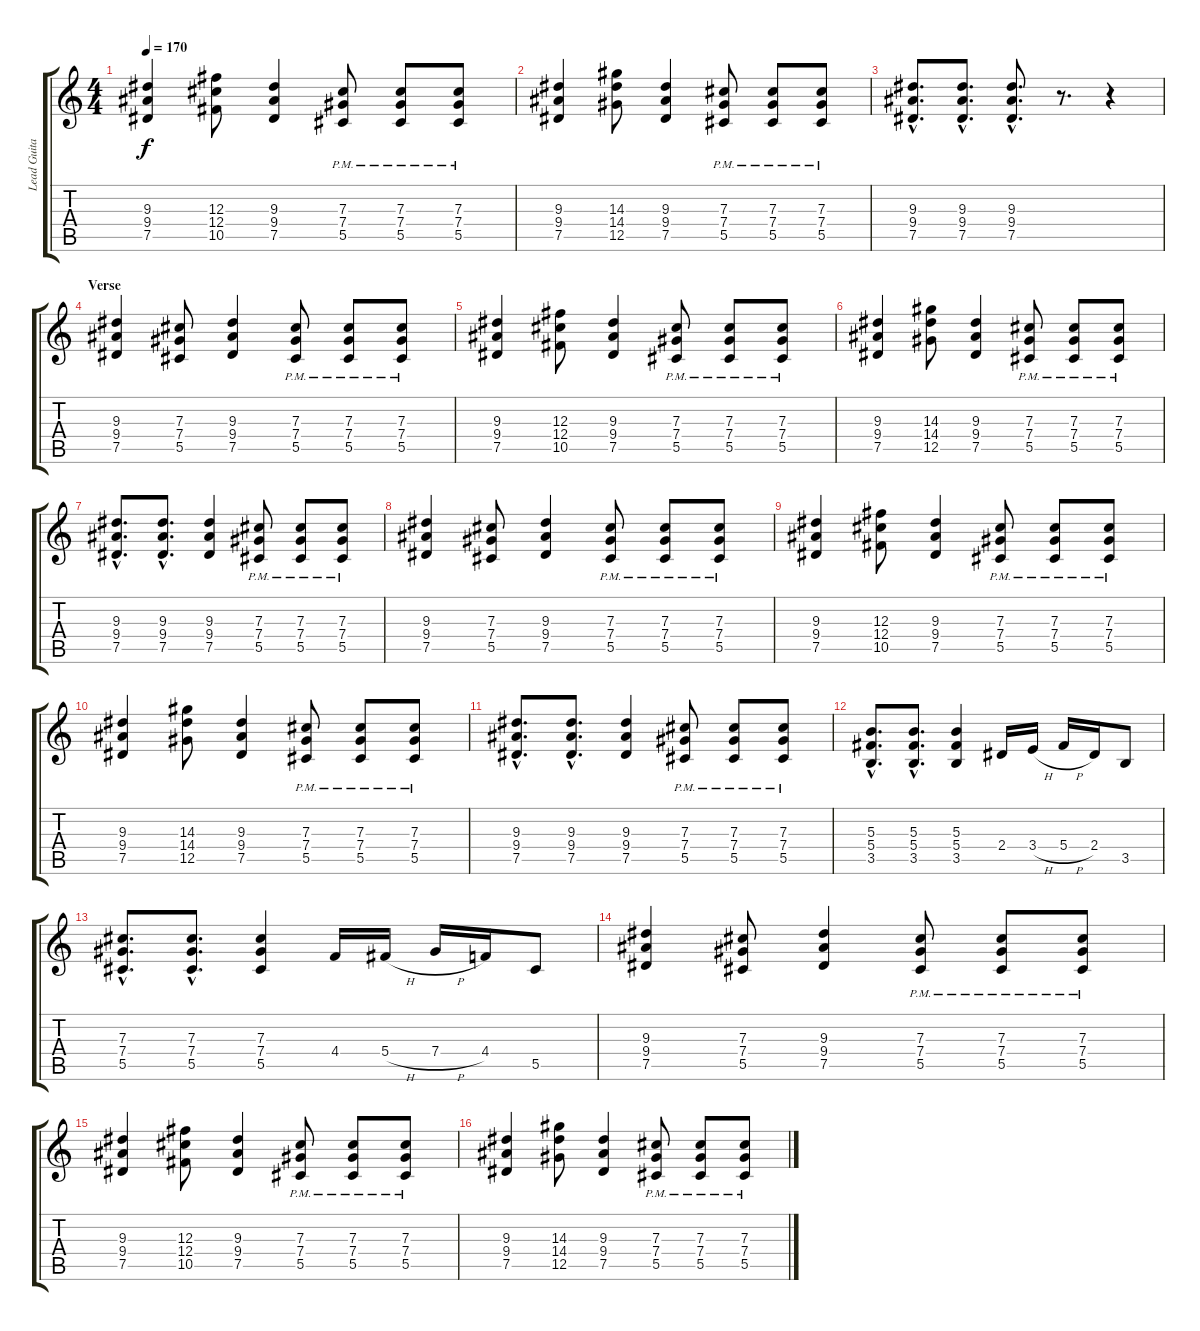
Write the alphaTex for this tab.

\track ("Lead Guitar" "Lead Guita") {instrument distortionguitar}
\staff {score tabs}
\tuning (Eb4 Bb3 Gb3 Db3 Ab2 Eb2) {hide}
\ts (4 4)
\tempo 170
\clef g2
\ks c
(9.3 9.4 7.5).4{dy f} (12.3 12.4 10.5).8 (9.3 9.4 7.5).4 (7.3{pm} 7.4{pm} 5.5{pm}).8 (7.3{pm} 7.4{pm} 5.5{pm}).8 (7.3{pm} 7.4{pm} 5.5{pm}).8 |
(9.3 9.4 7.5).4 (14.3 14.4 12.5).8 (9.3 9.4 7.5).4 (7.3{pm} 7.4{pm} 5.5{pm}).8 (7.3{pm} 7.4{pm} 5.5{pm}).8 (7.3{pm} 7.4{pm} 5.5{pm}).8 |
(9.3{hac} 9.4{hac} 7.5{hac}).8{d} (9.3{hac} 9.4{hac} 7.5{hac}).8{d} (9.3{hac} 9.4{hac} 7.5{hac}).8{d} r.8{d} r.4 |
\section ("" "Verse")
(9.3 9.4 7.5).4 (7.3 7.4 5.5).8 (9.3 9.4 7.5).4 (7.3{pm} 7.4{pm} 5.5{pm}).8 (7.3{pm} 7.4{pm} 5.5{pm}).8 (7.3{pm} 7.4{pm} 5.5{pm}).8 |
(9.3 9.4 7.5).4 (12.3 12.4 10.5).8 (9.3 9.4 7.5).4 (7.3{pm} 7.4{pm} 5.5{pm}).8 (7.3{pm} 7.4{pm} 5.5{pm}).8 (7.3{pm} 7.4{pm} 5.5{pm}).8 |
(9.3 9.4 7.5).4 (14.3 14.4 12.5).8 (9.3 9.4 7.5).4 (7.3{pm} 7.4{pm} 5.5{pm}).8 (7.3{pm} 7.4{pm} 5.5{pm}).8 (7.3{pm} 7.4{pm} 5.5{pm}).8 |
(9.3{hac} 9.4{hac} 7.5{hac}).8{d} (9.3{hac} 9.4{hac} 7.5{hac}).8{d} (9.3 9.4 7.5).4 (7.3{pm} 7.4{pm} 5.5{pm}).8 (7.3{pm} 7.4{pm} 5.5{pm}).8 (7.3{pm} 7.4{pm} 5.5{pm}).8 |
(9.3 9.4 7.5).4 (7.3 7.4 5.5).8 (9.3 9.4 7.5).4 (7.3{pm} 7.4{pm} 5.5{pm}).8 (7.3{pm} 7.4{pm} 5.5{pm}).8 (7.3{pm} 7.4{pm} 5.5{pm}).8 |
(9.3 9.4 7.5).4 (12.3 12.4 10.5).8 (9.3 9.4 7.5).4 (7.3{pm} 7.4{pm} 5.5{pm}).8 (7.3{pm} 7.4{pm} 5.5{pm}).8 (7.3{pm} 7.4{pm} 5.5{pm}).8 |
(9.3 9.4 7.5).4 (14.3 14.4 12.5).8 (9.3 9.4 7.5).4 (7.3{pm} 7.4{pm} 5.5{pm}).8 (7.3{pm} 7.4{pm} 5.5{pm}).8 (7.3{pm} 7.4{pm} 5.5{pm}).8 |
(9.3{hac} 9.4{hac} 7.5{hac}).8{d} (9.3{hac} 9.4{hac} 7.5{hac}).8{d} (9.3 9.4 7.5).4 (7.3{pm} 7.4{pm} 5.5{pm}).8 (7.3{pm} 7.4{pm} 5.5{pm}).8 (7.3{pm} 7.4{pm} 5.5{pm}).8 |
(5.3{hac} 5.4{hac} 3.5{hac}).8{d} (5.3{hac} 5.4{hac} 3.5{hac}).8{d} (5.3 5.4 3.5).4 2.4.16 3.4{h}.16 5.4{h}.16 2.4.16 3.5.8 |
(7.3{hac} 7.4{hac} 5.5{hac}).8{d} (7.3{hac} 7.4{hac} 5.5{hac}).8{d} (7.3 7.4 5.5).4 4.4.16 5.4{h}.16 7.4{h}.16 4.4.16 5.5.8 |
(9.3 9.4 7.5).4 (7.3 7.4 5.5).8 (9.3 9.4 7.5).4 (7.3{pm} 7.4{pm} 5.5{pm}).8 (7.3{pm} 7.4{pm} 5.5{pm}).8 (7.3{pm} 7.4{pm} 5.5{pm}).8 |
(9.3 9.4 7.5).4 (12.3 12.4 10.5).8 (9.3 9.4 7.5).4 (7.3{pm} 7.4{pm} 5.5{pm}).8 (7.3{pm} 7.4{pm} 5.5{pm}).8 (7.3{pm} 7.4{pm} 5.5{pm}).8 |
(9.3 9.4 7.5).4 (14.3 14.4 12.5).8 (9.3 9.4 7.5).4 (7.3{pm} 7.4{pm} 5.5{pm}).8 (7.3{pm} 7.4{pm} 5.5{pm}).8 (7.3{pm} 7.4{pm} 5.5{pm}).8
